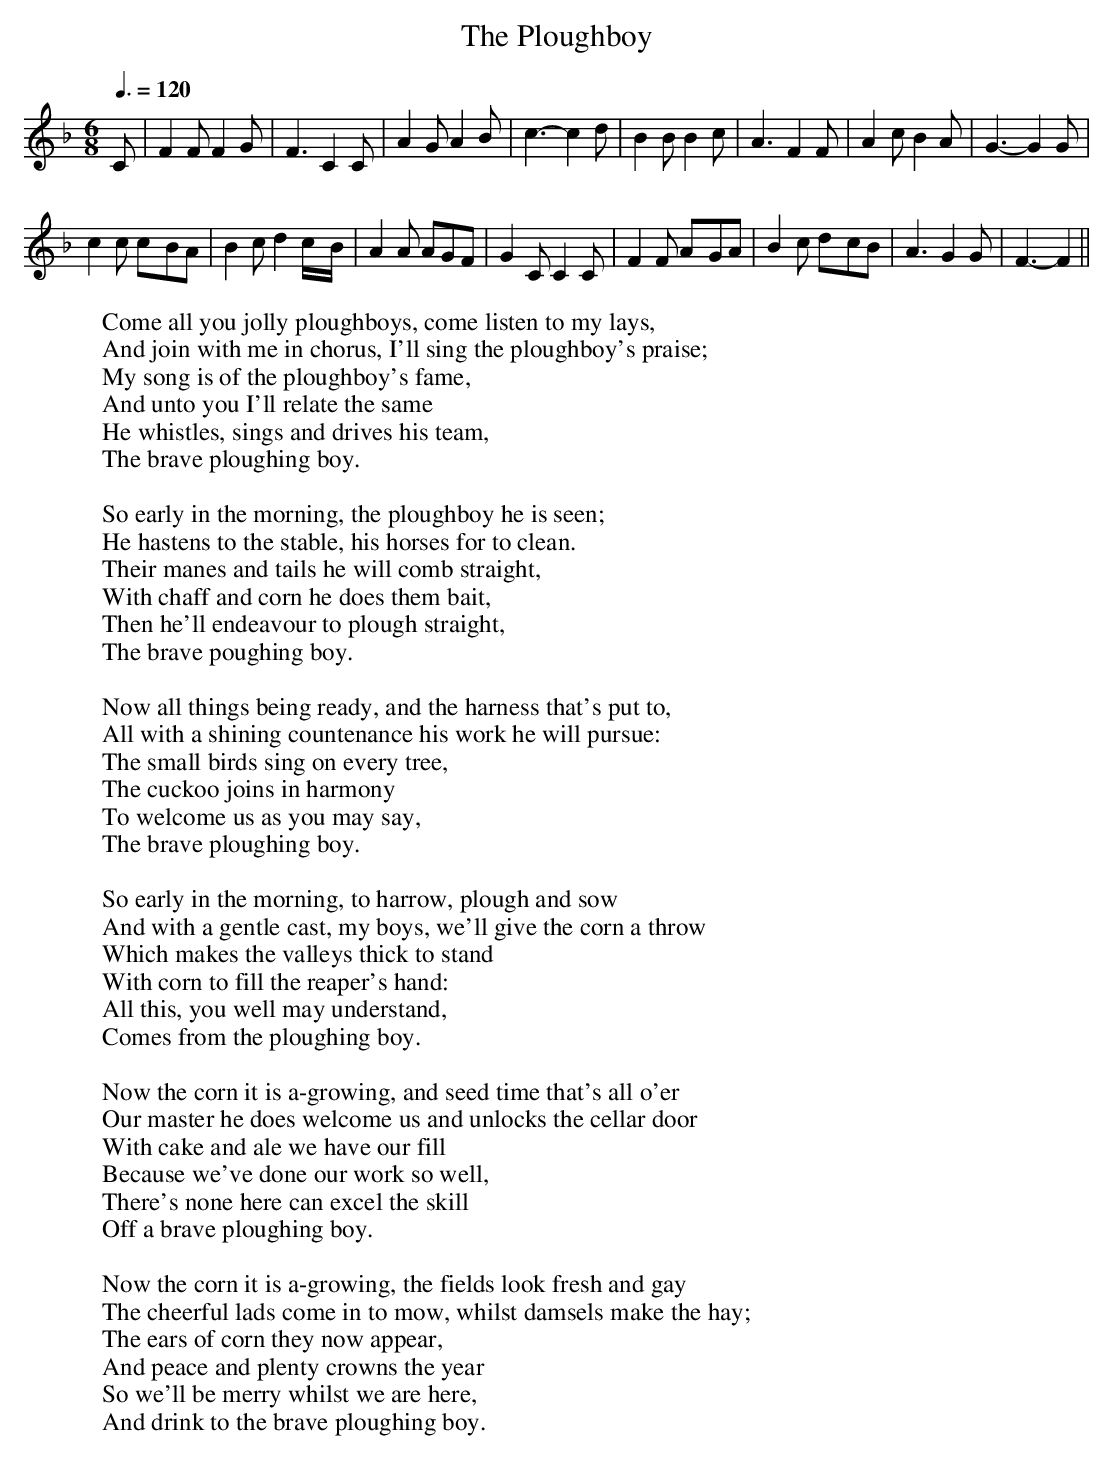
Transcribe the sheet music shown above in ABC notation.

X:1
T:Ploughboy, The
M:6/8
L:1/8
Q:3/8=120
W:Come all you jolly ploughboys, come listen to my lays,
W:And join with me in chorus, I'll sing the ploughboy's praise;
W:My song is of the ploughboy's fame,
W:And unto you I'll relate the same
W:He whistles, sings and drives his team,
W:The brave ploughing boy.
W:
W:So early in the morning, the ploughboy he is seen;
W:He hastens to the stable, his horses for to clean.
W:Their manes and tails he will comb straight,
W:With chaff and corn he does them bait,
W:Then he'll endeavour to plough straight,
W:The brave poughing boy.
W:
W:Now all things being ready, and the harness that's put to,
W:All with a shining countenance his work he will pursue:
W:The small birds sing on every tree,
W:The cuckoo joins in harmony
W:To welcome us as you may say,
W:The brave ploughing boy.
W:
W:So early in the morning, to harrow, plough and sow
W:And with a gentle cast, my boys, we'll give the corn a throw
W:Which makes the valleys thick to stand
W:With corn to fill the reaper's hand:
W:All this, you well may understand,
W:Comes from the ploughing boy.
W:
W:Now the corn it is a-growing, and seed time that's all o'er
W:Our master he does welcome us and unlocks the cellar door
W:With cake and ale we have our fill
W:Because we've done our work so well,
W:There's none here can excel the skill
W:Off a brave ploughing boy.
W:
W:Now the corn it is a-growing, the fields look fresh and gay
W:The cheerful lads come in to mow, whilst damsels make the hay;
W:The ears of corn they now appear,
W:And peace and plenty crowns the year
W:So we'll be merry whilst we are here,
W:And drink to the brave ploughing boy.
K:F
C|F2F F2G|F3 C2C|A2G A2B|c3- c2d|\
B2B B2c|A3 F2F|A2c B2A|G3- G2G|
c2c c-BA|B2c d2c/-B/|A2A AGF|G2C C2C|\
F2F A-GA|B2c d-cB|A3 G2G|F3- F2||
